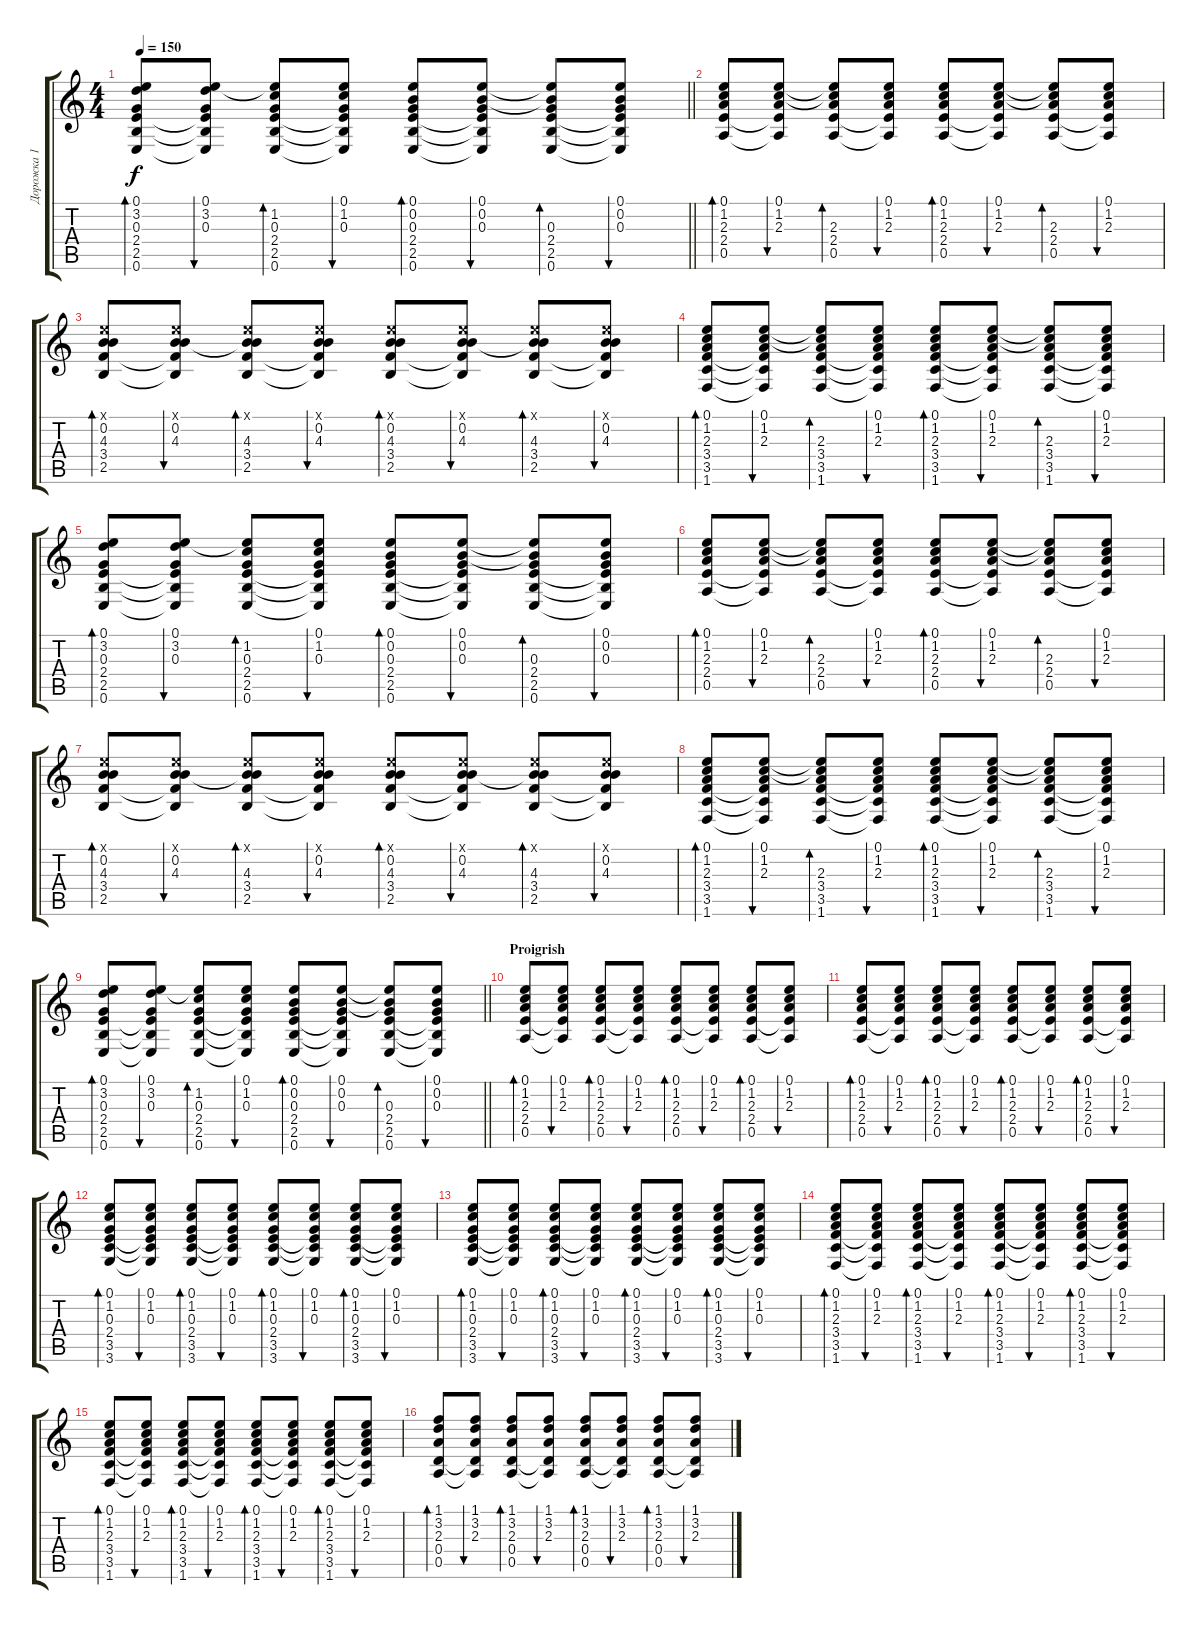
\track ("Дорожка 1" "Дорожка 1") {instrument acousticguitarsteel}
\staff {score tabs}
\tuning (E4 B3 G3 D3 A2 E2) {hide}
\ts (4 4)
\tempo 150
\clef g2
\barLineRight lightlight
\ks c
(0.1 3.2 0.3 2.4 2.5 0.6).8{bd 60 dy f} (0.1 3.2 0.3 2.4{t} 2.5{t} 0.6{t}).8{bu 60} (0.1{t} 1.2 0.3 2.4 2.5 0.6).8{bd 60} (0.1 1.2 0.3 2.4{t} 2.5{t} 0.6{t}).8{bu 60} (0.1 0.2 0.3 2.4 2.5 0.6).8{bd 60} (0.1 0.2 0.3 2.4{t} 2.5{t} 0.6{t}).8{bu 60} (0.1{t} 0.2{t} 0.3 2.4 2.5 0.6).8{bd 60} (0.1 0.2 0.3 2.4{t} 2.5{t} 0.6{t}).8{bu 60} |
(0.1 1.2 2.3 2.4 0.5).8{bd 60} (0.1 1.2 2.3 2.4{t} 0.5{t}).8{bu 60} (0.1{t} 1.2{t} 2.3 2.4 0.5).8{bd 60} (0.1 1.2 2.3 2.4{t} 0.5{t}).8{bu 60} (0.1 1.2 2.3 2.4 0.5).8{bd 60} (0.1 1.2 2.3 2.4{t} 0.5{t}).8{bu 60} (0.1{t} 1.2{t} 2.3 2.4 0.5).8{bd 60} (0.1 1.2 2.3 2.4{t} 0.5{t}).8{bu 60} |
(0.1{x} 0.2 4.3 3.4 2.5).8{bd 60} (0.1{x} 0.2 4.3 3.4{t} 2.5{t}).8{bu 60} (0.1{x} 0.2{t} 4.3 3.4 2.5).8{bd 60} (0.1{x} 0.2 4.3 3.4{t} 2.5{t}).8{bu 60} (0.1{x} 0.2 4.3 3.4 2.5).8{bd 60} (0.1{x} 0.2 4.3 3.4{t} 2.5{t}).8{bu 60} (0.1{x} 0.2{t} 4.3 3.4 2.5).8{bd 60} (0.1{x} 0.2 4.3 3.4{t} 2.5{t}).8{bu 60} |
(0.1 1.2 2.3 3.4 3.5 1.6).8{bd 60} (0.1 1.2 2.3 3.4{t} 3.5{t} 1.6{t}).8{bu 60} (0.1{t} 1.2{t} 2.3 3.4 3.5 1.6).8{bd 60} (0.1 1.2 2.3 3.4{t} 3.5{t} 1.6{t}).8{bu 60} (0.1 1.2 2.3 3.4 3.5 1.6).8{bd 60} (0.1 1.2 2.3 3.4{t} 3.5{t} 1.6{t}).8{bu 60} (0.1{t} 1.2{t} 2.3 3.4 3.5 1.6).8{bd 60} (0.1 1.2 2.3 3.4{t} 3.5{t} 1.6{t}).8{bu 60} |
(0.1 3.2 0.3 2.4 2.5 0.6).8{bd 60} (0.1 3.2 0.3 2.4{t} 2.5{t} 0.6{t}).8{bu 60} (0.1{t} 1.2 0.3 2.4 2.5 0.6).8{bd 60} (0.1 1.2 0.3 2.4{t} 2.5{t} 0.6{t}).8{bu 60} (0.1 0.2 0.3 2.4 2.5 0.6).8{bd 60} (0.1 0.2 0.3 2.4{t} 2.5{t} 0.6{t}).8{bu 60} (0.1{t} 0.2{t} 0.3 2.4 2.5 0.6).8{bd 60} (0.1 0.2 0.3 2.4{t} 2.5{t} 0.6{t}).8{bu 60} |
(0.1 1.2 2.3 2.4 0.5).8{bd 60} (0.1 1.2 2.3 2.4{t} 0.5{t}).8{bu 60} (0.1{t} 1.2{t} 2.3 2.4 0.5).8{bd 60} (0.1 1.2 2.3 2.4{t} 0.5{t}).8{bu 60} (0.1 1.2 2.3 2.4 0.5).8{bd 60} (0.1 1.2 2.3 2.4{t} 0.5{t}).8{bu 60} (0.1{t} 1.2{t} 2.3 2.4 0.5).8{bd 60} (0.1 1.2 2.3 2.4{t} 0.5{t}).8{bu 60} |
(0.1{x} 0.2 4.3 3.4 2.5).8{bd 60} (0.1{x} 0.2 4.3 3.4{t} 2.5{t}).8{bu 60} (0.1{x} 0.2{t} 4.3 3.4 2.5).8{bd 60} (0.1{x} 0.2 4.3 3.4{t} 2.5{t}).8{bu 60} (0.1{x} 0.2 4.3 3.4 2.5).8{bd 60} (0.1{x} 0.2 4.3 3.4{t} 2.5{t}).8{bu 60} (0.1{x} 0.2{t} 4.3 3.4 2.5).8{bd 60} (0.1{x} 0.2 4.3 3.4{t} 2.5{t}).8{bu 60} |
(0.1 1.2 2.3 3.4 3.5 1.6).8{bd 60} (0.1 1.2 2.3 3.4{t} 3.5{t} 1.6{t}).8{bu 60} (0.1{t} 1.2{t} 2.3 3.4 3.5 1.6).8{bd 60} (0.1 1.2 2.3 3.4{t} 3.5{t} 1.6{t}).8{bu 60} (0.1 1.2 2.3 3.4 3.5 1.6).8{bd 60} (0.1 1.2 2.3 3.4{t} 3.5{t} 1.6{t}).8{bu 60} (0.1{t} 1.2{t} 2.3 3.4 3.5 1.6).8{bd 60} (0.1 1.2 2.3 3.4{t} 3.5{t} 1.6{t}).8{bu 60} |
\barLineRight lightlight
(0.1 3.2 0.3 2.4 2.5 0.6).8{bd 60} (0.1 3.2 0.3 2.4{t} 2.5{t} 0.6{t}).8{bu 60} (0.1{t} 1.2 0.3 2.4 2.5 0.6).8{bd 60} (0.1 1.2 0.3 2.4{t} 2.5{t} 0.6{t}).8{bu 60} (0.1 0.2 0.3 2.4 2.5 0.6).8{bd 60} (0.1 0.2 0.3 2.4{t} 2.5{t} 0.6{t}).8{bu 60} (0.1{t} 0.2{t} 0.3 2.4 2.5 0.6).8{bd 60} (0.1 0.2 0.3 2.4{t} 2.5{t} 0.6{t}).8{bu 60} |
\section ("" "Proigrish")
(0.1 1.2 2.3 2.4 0.5).8{bd 60} (0.1 1.2 2.3 2.4{t} 0.5{t}).8{bu 60} (0.1 1.2 2.3 2.4 0.5).8{bd 60} (0.1 1.2 2.3 2.4{t} 0.5{t}).8{bu 60} (0.1 1.2 2.3 2.4 0.5).8{bd 60} (0.1 1.2 2.3 2.4{t} 0.5{t}).8{bu 60} (0.1 1.2 2.3 2.4 0.5).8{bd 60} (0.1 1.2 2.3 2.4{t} 0.5{t}).8{bu 60} |
(0.1 1.2 2.3 2.4 0.5).8{bd 60} (0.1 1.2 2.3 2.4{t} 0.5{t}).8{bu 60} (0.1 1.2 2.3 2.4 0.5).8{bd 60} (0.1 1.2 2.3 2.4{t} 0.5{t}).8{bu 60} (0.1 1.2 2.3 2.4 0.5).8{bd 60} (0.1 1.2 2.3 2.4{t} 0.5{t}).8{bu 60} (0.1 1.2 2.3 2.4 0.5).8{bd 60} (0.1 1.2 2.3 2.4{t} 0.5{t}).8{bu 60} |
(0.1 1.2 0.3 2.4 3.5 3.6).8{bd 60} (0.1 1.2 0.3 2.4{t} 3.5{t} 3.6{t}).8{bu 60} (0.1 1.2 0.3 2.4 3.5 3.6).8{bd 60} (0.1 1.2 0.3 2.4{t} 3.5{t} 3.6{t}).8{bu 60} (0.1 1.2 0.3 2.4 3.5 3.6).8{bd 60} (0.1 1.2 0.3 2.4{t} 3.5{t} 3.6{t}).8{bu 60} (0.1 1.2 0.3 2.4 3.5 3.6).8{bd 60} (0.1 1.2 0.3 2.4{t} 3.5{t} 3.6{t}).8{bu 60} |
(0.1 1.2 0.3 2.4 3.5 3.6).8{bd 60} (0.1 1.2 0.3 2.4{t} 3.5{t} 3.6{t}).8{bu 60} (0.1 1.2 0.3 2.4 3.5 3.6).8{bd 60} (0.1 1.2 0.3 2.4{t} 3.5{t} 3.6{t}).8{bu 60} (0.1 1.2 0.3 2.4 3.5 3.6).8{bd 60} (0.1 1.2 0.3 2.4{t} 3.5{t} 3.6{t}).8{bu 60} (0.1 1.2 0.3 2.4 3.5 3.6).8{bd 60} (0.1 1.2 0.3 2.4{t} 3.5{t} 3.6{t}).8{bu 60} |
(0.1 1.2 2.3 3.4 3.5 1.6).8{bd 60} (0.1 1.2 2.3 3.4{t} 3.5{t} 1.6{t}).8{bu 60} (0.1 1.2 2.3 3.4 3.5 1.6).8{bd 60} (0.1 1.2 2.3 3.4{t} 3.5{t} 1.6{t}).8{bu 60} (0.1 1.2 2.3 3.4 3.5 1.6).8{bd 60} (0.1 1.2 2.3 3.4{t} 3.5{t} 1.6{t}).8{bu 60} (0.1 1.2 2.3 3.4 3.5 1.6).8{bd 60} (0.1 1.2 2.3 3.4{t} 3.5{t} 1.6{t}).8{bu 60} |
(0.1 1.2 2.3 3.4 3.5 1.6).8{bd 60} (0.1 1.2 2.3 3.4{t} 3.5{t} 1.6{t}).8{bu 60} (0.1 1.2 2.3 3.4 3.5 1.6).8{bd 60} (0.1 1.2 2.3 3.4{t} 3.5{t} 1.6{t}).8{bu 60} (0.1 1.2 2.3 3.4 3.5 1.6).8{bd 60} (0.1 1.2 2.3 3.4{t} 3.5{t} 1.6{t}).8{bu 60} (0.1 1.2 2.3 3.4 3.5 1.6).8{bd 60} (0.1 1.2 2.3 3.4{t} 3.5{t} 1.6{t}).8{bu 60} |
(1.1 3.2 2.3 0.4 0.5).8{bd 60} (1.1 3.2 2.3 0.4{t} 0.5{t}).8{bu 60} (1.1 3.2 2.3 0.4 0.5).8{bd 60} (1.1 3.2 2.3 0.4{t} 0.5{t}).8{bu 60} (1.1 3.2 2.3 0.4 0.5).8{bd 60} (1.1 3.2 2.3 0.4{t} 0.5{t}).8{bu 60} (1.1 3.2 2.3 0.4 0.5).8{bd 60} (1.1 3.2 2.3 0.4{t} 0.5{t}).8{bu 60}
